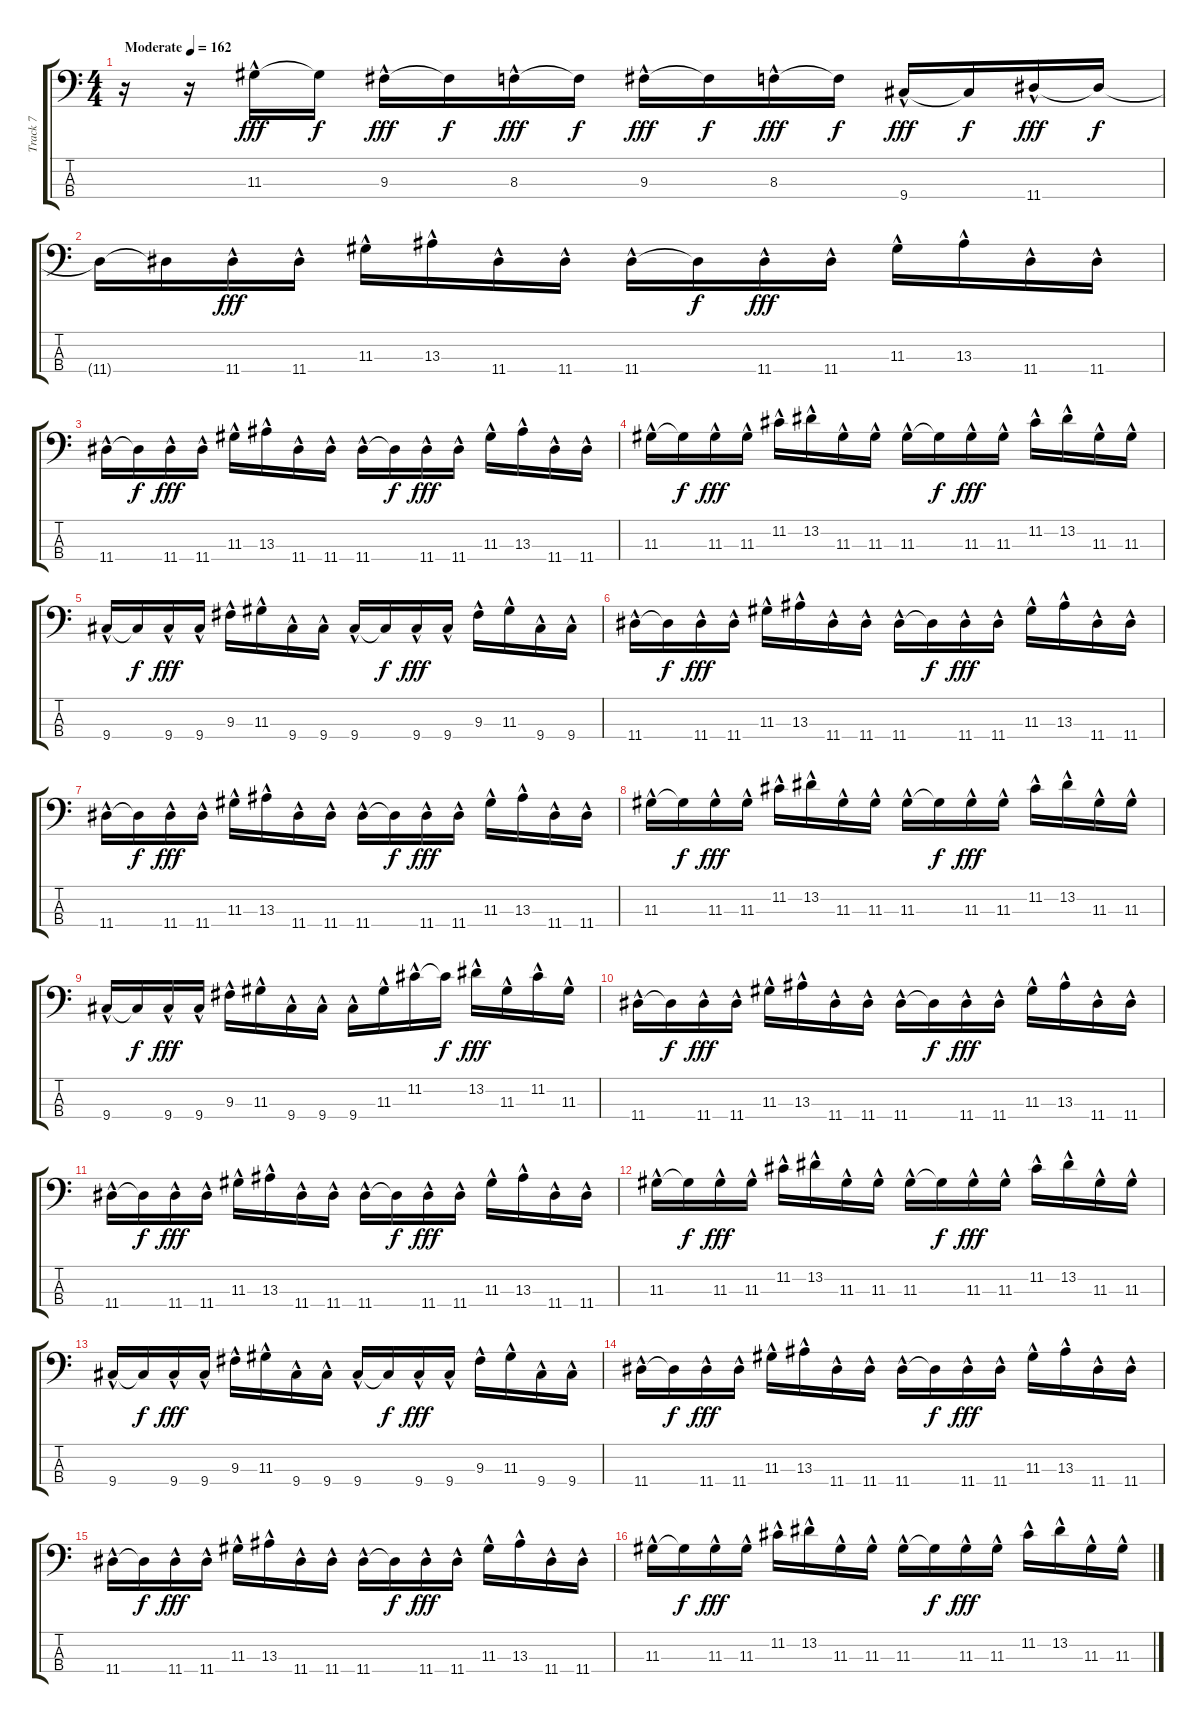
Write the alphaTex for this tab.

\track ("Track 7" "Track 7") {instrument slapbass1}
\staff {score tabs}
\tuning (G2 D2 A1 E1) {hide}
\ts (4 4)
\tempo (162 "Moderate")
\clef f4
\ks c
r.16{dy fff instrument slapbass1} r.16 11.3{hac}.16 11.3{t}.16{dy f} 9.3{hac}.16{dy fff} 9.3{t}.16{dy f} 8.3{hac}.16{dy fff} 8.3{t}.16{dy f} 9.3{hac}.16{dy fff} 9.3{t}.16{dy f} 8.3{hac}.16{dy fff} 8.3{t}.16{dy f} 9.4{hac}.16{dy fff} 9.4{t}.16{dy f} 11.4{hac}.16{dy fff} 11.4{t}.16{dy f} |
11.4{t}.16 11.4{t}.16 11.4{hac}.16{dy fff} 11.4{hac}.16 11.3{hac}.16 13.3{hac}.16 11.4{hac}.16 11.4{hac}.16 11.4{hac}.16 11.4{t}.16{dy f} 11.4{hac}.16{dy fff} 11.4{hac}.16 11.3{hac}.16 13.3{hac}.16 11.4{hac}.16 11.4{hac}.16 |
11.4{hac}.16 11.4{t}.16{dy f} 11.4{hac}.16{dy fff} 11.4{hac}.16 11.3{hac}.16 13.3{hac}.16 11.4{hac}.16 11.4{hac}.16 11.4{hac}.16 11.4{t}.16{dy f} 11.4{hac}.16{dy fff} 11.4{hac}.16 11.3{hac}.16 13.3{hac}.16 11.4{hac}.16 11.4{hac}.16 |
11.3{hac}.16 11.3{t}.16{dy f} 11.3{hac}.16{dy fff} 11.3{hac}.16 11.2{hac}.16 13.2{hac}.16 11.3{hac}.16 11.3{hac}.16 11.3{hac}.16 11.3{t}.16{dy f} 11.3{hac}.16{dy fff} 11.3{hac}.16 11.2{hac}.16 13.2{hac}.16 11.3{hac}.16 11.3{hac}.16 |
9.4{hac}.16 9.4{t}.16{dy f} 9.4{hac}.16{dy fff} 9.4{hac}.16 9.3{hac}.16 11.3{hac}.16 9.4{hac}.16 9.4{hac}.16 9.4{hac}.16 9.4{t}.16{dy f} 9.4{hac}.16{dy fff} 9.4{hac}.16 9.3{hac}.16 11.3{hac}.16 9.4{hac}.16 9.4{hac}.16 |
11.4{hac}.16 11.4{t}.16{dy f} 11.4{hac}.16{dy fff} 11.4{hac}.16 11.3{hac}.16 13.3{hac}.16 11.4{hac}.16 11.4{hac}.16 11.4{hac}.16 11.4{t}.16{dy f} 11.4{hac}.16{dy fff} 11.4{hac}.16 11.3{hac}.16 13.3{hac}.16 11.4{hac}.16 11.4{hac}.16 |
11.4{hac}.16 11.4{t}.16{dy f} 11.4{hac}.16{dy fff} 11.4{hac}.16 11.3{hac}.16 13.3{hac}.16 11.4{hac}.16 11.4{hac}.16 11.4{hac}.16 11.4{t}.16{dy f} 11.4{hac}.16{dy fff} 11.4{hac}.16 11.3{hac}.16 13.3{hac}.16 11.4{hac}.16 11.4{hac}.16 |
11.3{hac}.16 11.3{t}.16{dy f} 11.3{hac}.16{dy fff} 11.3{hac}.16 11.2{hac}.16 13.2{hac}.16 11.3{hac}.16 11.3{hac}.16 11.3{hac}.16 11.3{t}.16{dy f} 11.3{hac}.16{dy fff} 11.3{hac}.16 11.2{hac}.16 13.2{hac}.16 11.3{hac}.16 11.3{hac}.16 |
9.4{hac}.16 9.4{t}.16{dy f} 9.4{hac}.16{dy fff} 9.4{hac}.16 9.3{hac}.16 11.3{hac}.16 9.4{hac}.16 9.4{hac}.16 9.4{hac}.16 11.3{hac}.16 11.2{hac}.16 11.2{t}.16{dy f} 13.2{hac}.16{dy fff} 11.3{hac}.16 11.2{hac}.16 11.3{hac}.16 |
11.4{hac}.16 11.4{t}.16{dy f} 11.4{hac}.16{dy fff} 11.4{hac}.16 11.3{hac}.16 13.3{hac}.16 11.4{hac}.16 11.4{hac}.16 11.4{hac}.16 11.4{t}.16{dy f} 11.4{hac}.16{dy fff} 11.4{hac}.16 11.3{hac}.16 13.3{hac}.16 11.4{hac}.16 11.4{hac}.16 |
11.4{hac}.16 11.4{t}.16{dy f} 11.4{hac}.16{dy fff} 11.4{hac}.16 11.3{hac}.16 13.3{hac}.16 11.4{hac}.16 11.4{hac}.16 11.4{hac}.16 11.4{t}.16{dy f} 11.4{hac}.16{dy fff} 11.4{hac}.16 11.3{hac}.16 13.3{hac}.16 11.4{hac}.16 11.4{hac}.16 |
11.3{hac}.16 11.3{t}.16{dy f} 11.3{hac}.16{dy fff} 11.3{hac}.16 11.2{hac}.16 13.2{hac}.16 11.3{hac}.16 11.3{hac}.16 11.3{hac}.16 11.3{t}.16{dy f} 11.3{hac}.16{dy fff} 11.3{hac}.16 11.2{hac}.16 13.2{hac}.16 11.3{hac}.16 11.3{hac}.16 |
9.4{hac}.16 9.4{t}.16{dy f} 9.4{hac}.16{dy fff} 9.4{hac}.16 9.3{hac}.16 11.3{hac}.16 9.4{hac}.16 9.4{hac}.16 9.4{hac}.16 9.4{t}.16{dy f} 9.4{hac}.16{dy fff} 9.4{hac}.16 9.3{hac}.16 11.3{hac}.16 9.4{hac}.16 9.4{hac}.16 |
11.4{hac}.16 11.4{t}.16{dy f} 11.4{hac}.16{dy fff} 11.4{hac}.16 11.3{hac}.16 13.3{hac}.16 11.4{hac}.16 11.4{hac}.16 11.4{hac}.16 11.4{t}.16{dy f} 11.4{hac}.16{dy fff} 11.4{hac}.16 11.3{hac}.16 13.3{hac}.16 11.4{hac}.16 11.4{hac}.16 |
11.4{hac}.16 11.4{t}.16{dy f} 11.4{hac}.16{dy fff} 11.4{hac}.16 11.3{hac}.16 13.3{hac}.16 11.4{hac}.16 11.4{hac}.16 11.4{hac}.16 11.4{t}.16{dy f} 11.4{hac}.16{dy fff} 11.4{hac}.16 11.3{hac}.16 13.3{hac}.16 11.4{hac}.16 11.4{hac}.16 |
11.3{hac}.16 11.3{t}.16{dy f} 11.3{hac}.16{dy fff} 11.3{hac}.16 11.2{hac}.16 13.2{hac}.16 11.3{hac}.16 11.3{hac}.16 11.3{hac}.16 11.3{t}.16{dy f} 11.3{hac}.16{dy fff} 11.3{hac}.16 11.2{hac}.16 13.2{hac}.16 11.3{hac}.16 11.3{hac}.16
